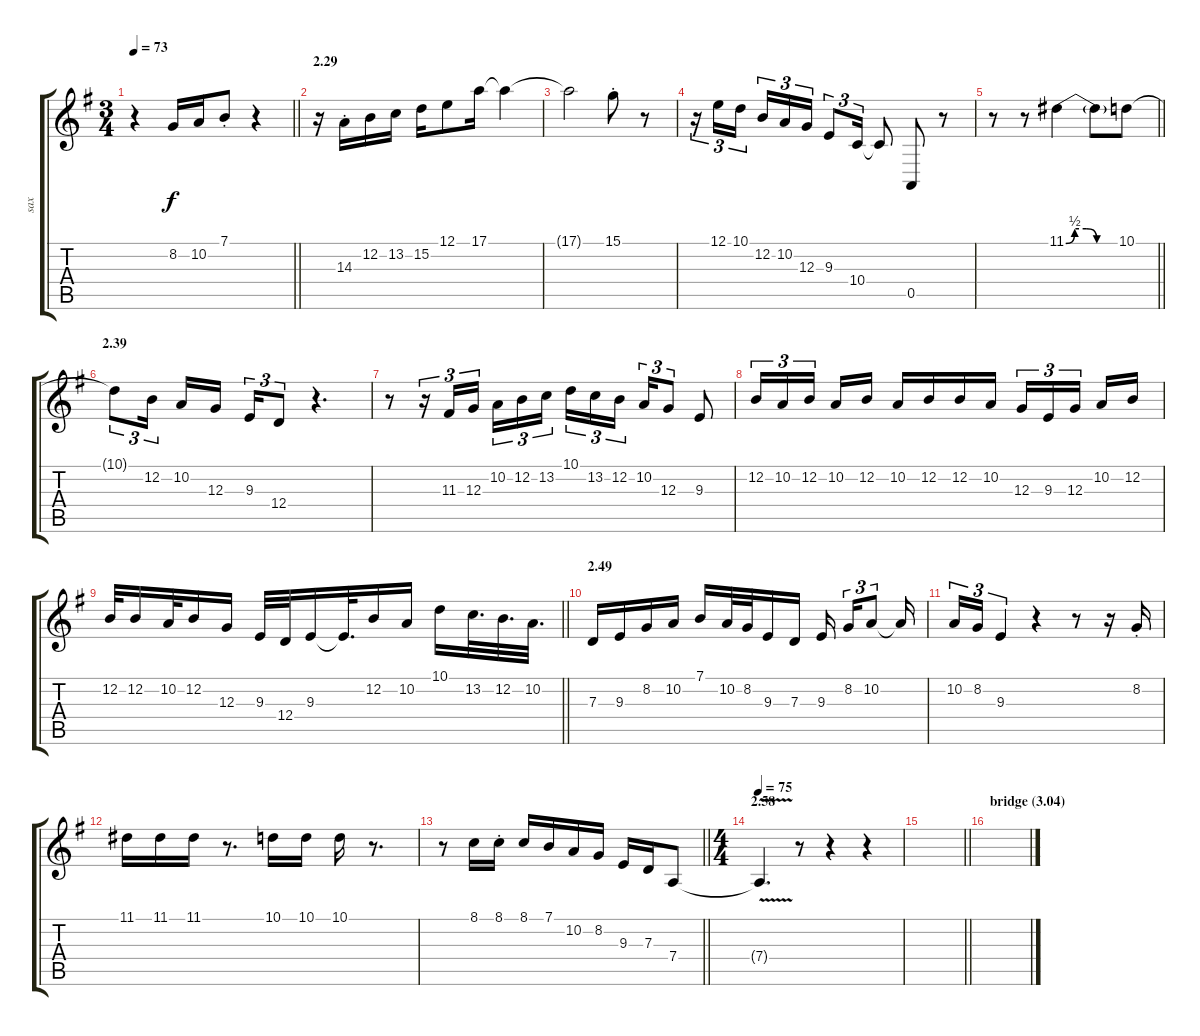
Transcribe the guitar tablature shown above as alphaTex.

\track ("sax" "sax") {instrument altosax}
\staff {score tabs}
\tuning (E4 B3 G3 D3 A2 E2) {hide}
\ts (3 4)
\tempo 73
\clef g2
\barLineRight lightlight
\ks g
r.4{dy f} 8.2.16 10.2.16 7.1{st}.8 r.4 |
\section ("" "2.29")
r.16 14.3{st}.16 12.2.16 13.2.16 15.2.16 12.1.8 17.1.16 17.1{t}.4 |
17.1{t}.2 15.1{st}.8 r.8 |
r.16{tu (3 2)} 12.1.16{tu (3 2)} 10.1.16{tu (3 2) beam splitsecondary} 12.2.16{tu (3 2)} 10.2.16{tu (3 2)} 12.3.16{tu (3 2)} 9.3.8{tu (3 2)} 10.4.16{tu (3 2)} 10.4{t}.8 0.5.8 r.8 |
\barLineRight lightlight
r.8 r.8 11.1{be (custom 0 0 10 2 23 2 35 0 60 0)}.4 11.1{t}.8 10.1.8 |
\section ("" "2.39")
10.1{t}.8{tu (3 2)} 12.2.16{tu (3 2) beam splitsecondary} 10.2.16 12.3.16 9.3.16{tu (3 2)} 12.4.8{tu (3 2)} r.4{d} |
r.8 r.16{tu (3 2)} 11.3.16{tu (3 2)} 12.3.16{tu (3 2)} 10.2.16{tu (3 2)} 12.2.16{tu (3 2)} 13.2.16{tu (3 2) beam splitsecondary} 10.1.16{tu (3 2)} 13.2.16{tu (3 2)} 12.2.16{tu (3 2)} 10.2.16{tu (3 2)} 12.3.8{tu (3 2)} 9.3.8 |
12.2.16{tu (3 2)} 10.2.16{tu (3 2)} 12.2.16{tu (3 2) beam splitsecondary} 10.2.16 12.2.16 10.2.16 12.2.16 12.2.16 10.2.16 12.3.16{tu (3 2)} 9.3.16{tu (3 2)} 12.3.16{tu (3 2) beam splitsecondary} 10.2.16 12.2.16 |
\barLineRight lightlight
12.2.32 12.2.16 10.2.32 12.2.16 12.3.16 9.3.32 12.4.32 9.3.16 9.3{t}.32{d} 12.2.16 10.2.16 10.1.16 13.2.32{d} 12.2.32{d} 10.2.32{d} |
\section ("" "2.49")
7.3.16 9.3.16 8.2.16 10.2.16 7.1.16 10.2.32 8.2.32 9.3.16 7.3.16 9.3.16{beam splitsecondary} 8.2.16{tu (3 2)} 10.2.8{tu (3 2)} 10.2{t}.16 |
10.2.16{tu (3 2)} 8.2.16{tu (3 2)} 9.3.4{tu (3 2)} r.4 r.8 r.16 8.2{st}.16 |
11.1.16 11.1.16 11.1.16 r.8{d} 10.1.16 10.1.16 10.1.16 r.8{d} |
\barLineRight lightlight
r.8 8.1.16 8.1{st}.16 8.1.16 7.1.16 10.2.16 8.2.16 9.3.16 7.3.16 7.4.8 |
\ts (4 4)
\section ("" "2.58")
\tempo 75
7.4{v t}.4{d} r.8 r.4 r.4 |
\barLineRight lightlight
|
\section ("" "bridge (3.04)")
